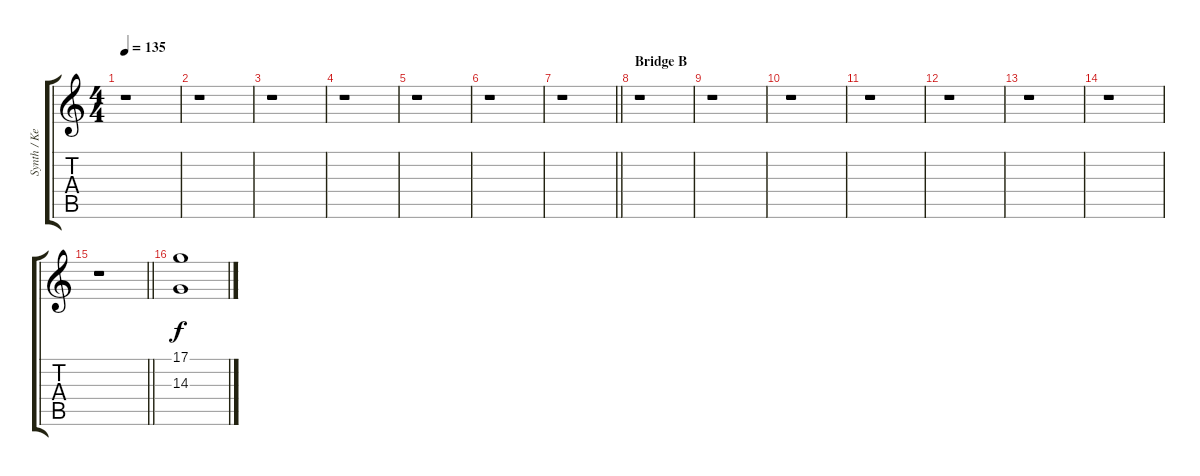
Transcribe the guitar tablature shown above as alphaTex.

\track ("Synth / Keyboard" "Synth / Ke") {instrument stringensemble1}
\staff {score tabs}
\tuning (D4 A3 F3 C3 G2 C2) {hide}
\ts (4 4)
\tempo 135
\clef g2
\ks c
r.1{dy f} |
r.1 |
r.1 |
r.1 |
r.1 |
r.1 |
\barLineRight lightlight
r.1 |
\section ("" "Bridge B")
r.1 |
r.1 |
r.1 |
r.1 |
r.1 |
r.1 |
r.1 |
\barLineRight lightlight
r.1 |
(17.1 14.3).1
